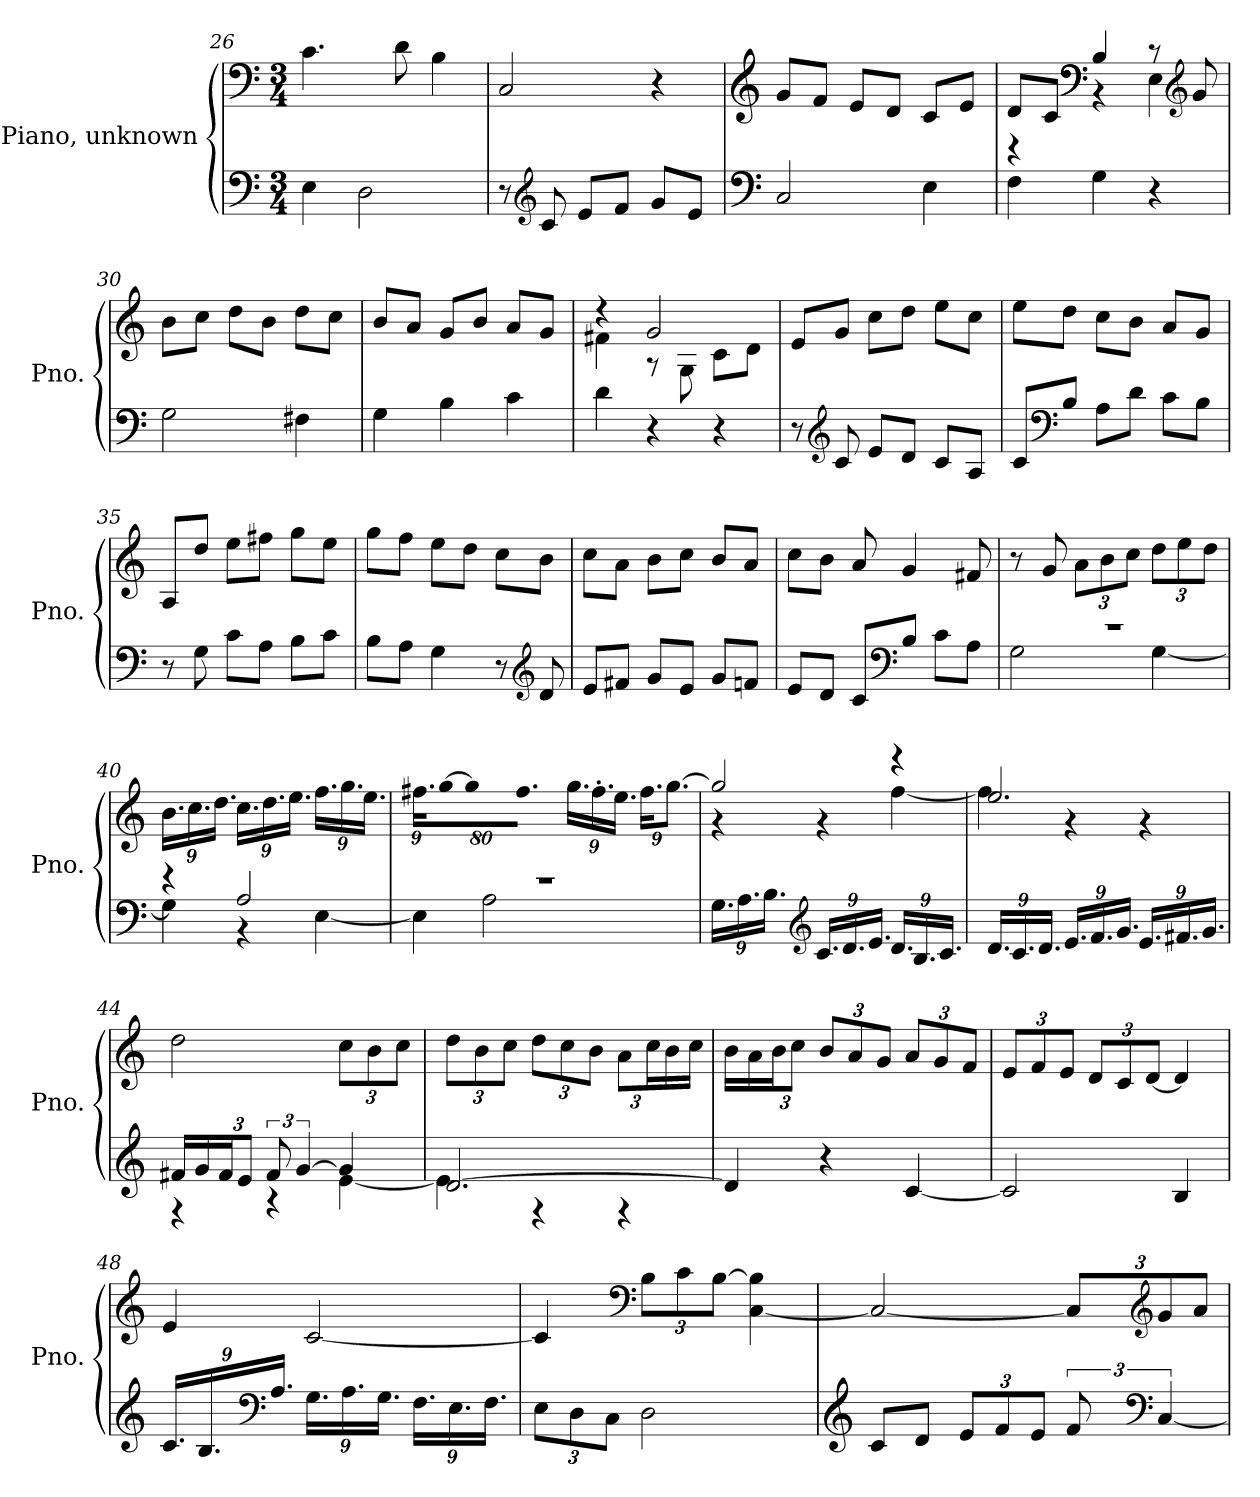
**kern	**kern
*part1	*part1
*staff2	*staff1
*I"Piano, unknown	*
*I'Pno.	*
*clefF4	*clefF4
*k[]	*k[]
*M3/4	*M3/4
=26	=26
4E\	4.c\
2D\	.
.	8d\
.	4B\
!!LO:LB:g=z
=27	=27
8r	2C/
*clefG2	*
8c/	.
8e/L	.
8f/J	.
8g/L	4r
8e/J	.
=28	=28
*clefF4	*clefG2
2C/	8g/L
.	8f/J
.	8e/L
.	8d/J
4E\	8c/L
.	8e/J
=29	=29
*	*^
4F\	8d/L	4r
.	8c/J	.
*	*clefF4	*
4G\	4B/	4r
4r	8r	4E\
*	*clefG2	*
.	8g/	.
*	*v	*v
=30	=30
2G\	8b\L
.	8cc\J
.	8dd\L
.	8b\J
4F#X\	8dd\L
.	8cc\J
=31	=31
4G\	8b/L
.	8a/J
4B\	8g/L
.	8b/J
4c\	8a/L
.	8g/J
!!LO:LB:g=z
=32	=32
*	*^
4d\	4r	4f#X\
4r	2g/	8r
.	.	8G\
4r	.	8c\L
.	.	8d\J
*	*v	*v
=33	=33
8r	8e/L
*clefG2	*
8c/	8g/J
8e/L	8cc\L
8d/J	8dd\J
8c/L	8ee\L
8A/J	8cc\J
=34	=34
8c/L	8ee\L
*clefF4	*
8B/J	8dd\J
8A\L	8cc\L
8d\J	8b\J
8c\L	8a/L
8B\J	8g/J
=35	=35
8r	8A/L
8G\	8dd/J
8c\L	8ee\L
8A\J	8ff#X\J
8B\L	8gg\L
8c\J	8ee\J
=36	=36
8B\L	8gg\L
8A\J	8ff\J
4G\	8ee\L
.	8dd\J
8r	8cc\L
*clefG2	*
8d/	8b\J
!!LO:PB:g=z
=37	=37
8e/L	8cc\L
8f#X/J	8a\J
8g/L	8b\L
8e/J	8cc\J
8g/L	8b/L
8fn/J	8a/J
=38	=38
8e/L	8cc\L
8d/J	8b\J
8c/L	8a/
*clefF4	*
8B/J	4g/
8c\L	.
8A\J	8f#X/
=39	=39
*^	*
2.r	2G\	8r
.	.	8g/
*	*	*Xbrackettup
.	.	12a\L
.	.	12b\
.	.	12cc\J
.	[4G\	12dd\L
.	.	12ee\
.	.	12dd\J
=40	=40	=40
4r	4G\]	18.b\LL
.	.	18.cc\
.	.	18.dd\JJ
2A/	4r	18.cc\LL
.	.	18.dd\
.	.	18.ee\JJ
.	[4E\	18.ff\LL
.	.	18.gg\
.	.	18.ee\JJ
!!LO:LB:g=z
=41	=41	=41
2.r	4E\]	18.ff#X\KL
!	!	!LO:N:vis=8
.	.	[640%71gg\
!	!	!LO:N:vis=64
.	.	640%9gg\KLL]
.	.	36.ff#\JJJ
.	2A\	18.gg\LL
.	.	18.ff#'\
.	.	18.ee\JJ
.	.	18.ff#\KL
.	.	[9.gg\J
*v	*v	*
=42	=42
*Xbrackettup	*
*	*^
18.G\LL	2gg/]	4r
18.A\	.	.
18.B\JJ	.	.
*clefG2	*	*
18.c/LL	.	4r
18.d/	.	.
18.e/JJ	.	.
18.d/LL	4r	[4ff\
18.B/	.	.
18.c/JJ	.	.
=43	=43	=43
18.d/LL	2.ee/	4ff\]
18.c/	.	.
18.d/JJ	.	.
18.e/LL	.	4r
18.f/	.	.
18.g/JJ	.	.
18.e/LL	.	4r
18.f#X/	.	.
18.g/JJ	.	.
*	*v	*v
!!LO:LB:g=z
=44	=44
*^	*
16f#X/LL	4r	2dd\
16g/	.	.
24f#/J	.	.
12e/J	.	.
*brackettup	*	*
12f#/	4r	.
[6g/	.	.
4g/]	[4e\	12cc\L
.	.	12b\
.	.	12cc\J
=45	=45	=45
[2.d/	4e\]	12dd\L
.	.	12b\
.	.	12cc\J
.	4r	12dd\L
.	.	12cc\
.	.	12b\J
.	4r	12a\L
.	.	24cc\L
.	.	16b\
.	.	16cc\JJ
*v	*v	*
=46	=46
4d/]	16b\LL
.	16a\
.	24b\J
.	12cc\J
4r	12b/L
.	12a/
.	12g/J
[4c/	12a/L
.	12g/
.	12f/J
=47	=47
2c/]	12e/L
.	12f/
.	12e/J
.	12d/L
.	12c/
.	[12d/J
4B/	4d/]
!!LO:LB:g=z
=48	=48
*Xbrackettup	*
18.c/LL	4e/
18.B/	.
*clefF4	*
18.A/JJ	.
18.G\LL	[2c/
18.A\	.
18.G\JJ	.
18.F\LL	.
18.E\	.
18.F\JJ	.
=49	=49
12E\L	4c/]
12D\	.
12C\J	.
*	*clefF4
2D\	12B\L
.	12c\
.	[12B\J
.	[4C\ 4B\]
=50	=50
*clefG2	*
8c/L	2C/_
8d/J	.
12e/L	.
12f/	.
12e/J	.
*brackettup	*
12f/	12C/L]
*clefF4	*clefG2
[6C/	12g/
.	12a/J
=	=
*-	*-
